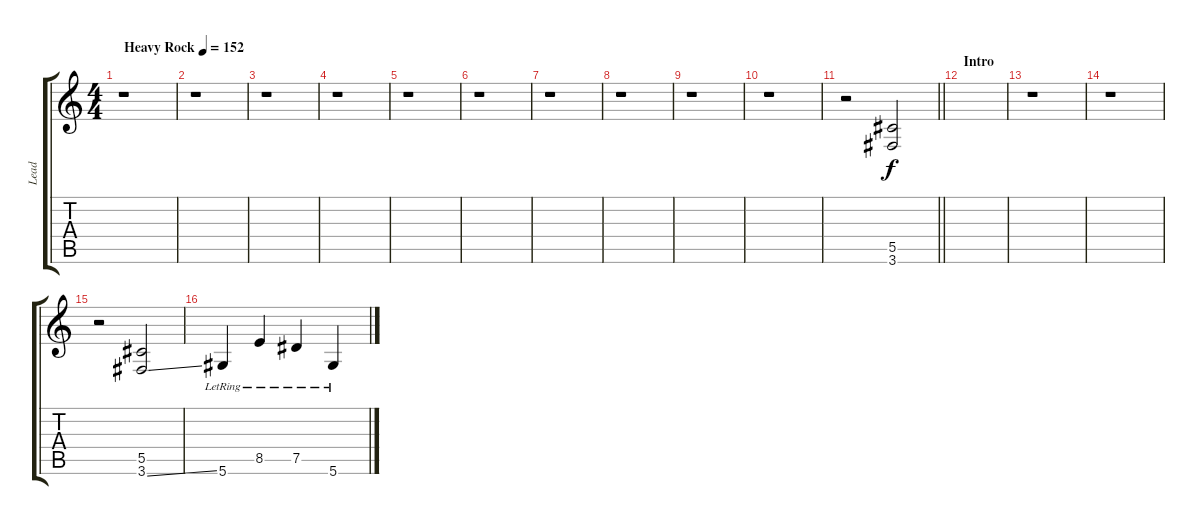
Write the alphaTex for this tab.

\track ("Lead" "Lead") {instrument overdrivenguitar}
\staff {score tabs}
\tuning (Eb4 Bb3 Gb3 Db3 Ab2 Eb2) {hide}
\ts (4 4)
\tempo (152 "Heavy Rock")
\clef g2
\ks c
r.1{dy f instrument overdrivenguitar} |
r.1 |
r.1 |
r.1 |
r.1 |
r.1 |
r.1 |
r.1 |
r.1 |
r.1 |
\barLineRight lightlight
r.2 (5.5 3.6).2 |
\section ("" "Intro")
|
r.1 |
r.1 |
r.2 (5.5 3.6{ss}).2 |
5.6{lr}.4 8.5{lr}.4 7.5{lr}.4 5.6{lr}.4
